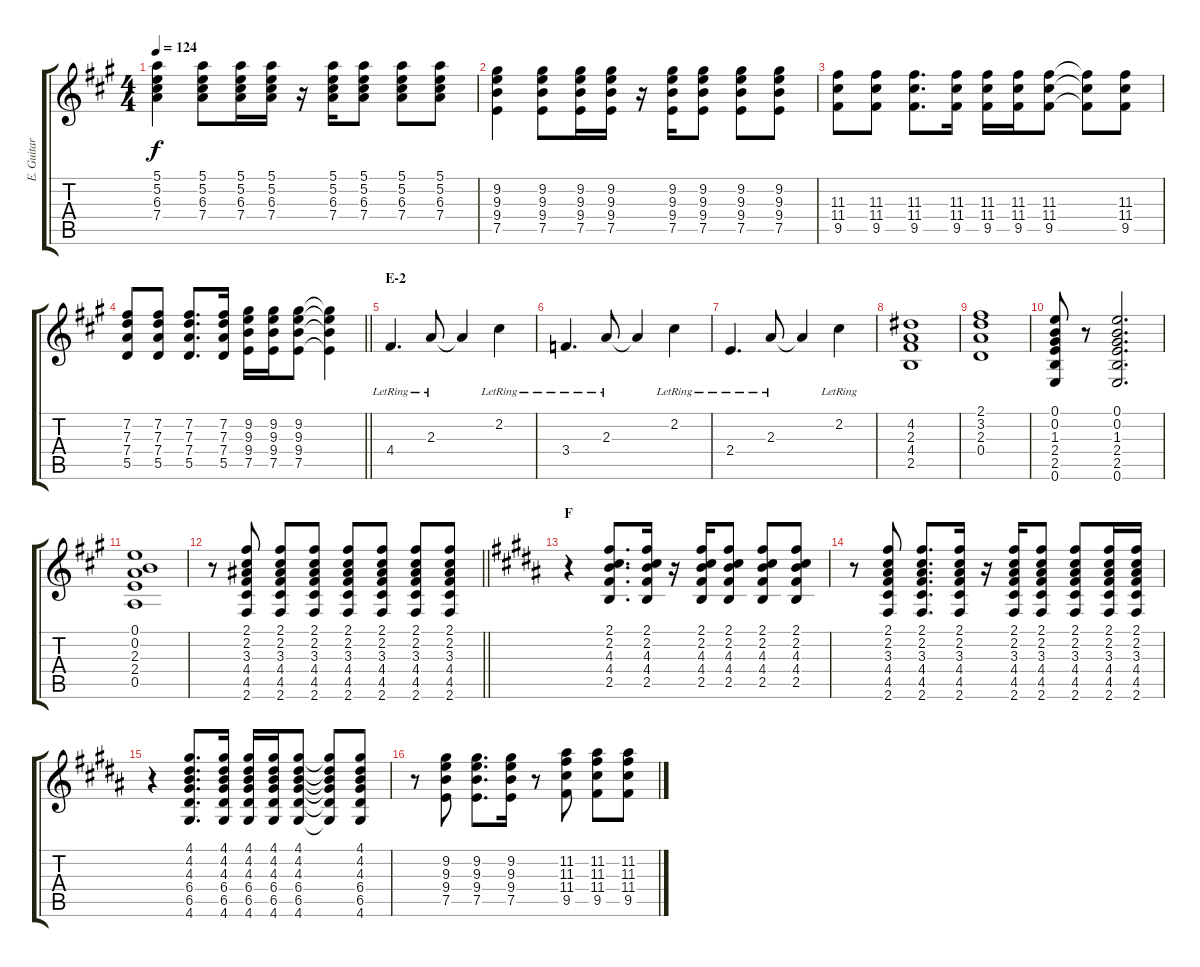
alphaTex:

\track ("E. Guitar" "E. Guitar") {instrument electricguitarclean}
\staff {score tabs}
\tuning (E4 B3 G3 D3 A2 E2) {hide}
\ts (4 4)
\tempo 124
\clef g2
\ks a
(5.1 5.2 6.3 7.4).4{dy f} (5.1 5.2 6.3 7.4).8 (5.1 5.2 6.3 7.4).16 (5.1 5.2 6.3 7.4).16 r.16 (5.1 5.2 6.3 7.4).16 (5.1 5.2 6.3 7.4).8 (5.1 5.2 6.3 7.4).8 (5.1 5.2 6.3 7.4).8 |
(9.2 9.3 9.4 7.5).4 (9.2 9.3 9.4 7.5).8 (9.2 9.3 9.4 7.5).16 (9.2 9.3 9.4 7.5).16 r.16 (9.2 9.3 9.4 7.5).16 (9.2 9.3 9.4 7.5).8 (9.2 9.3 9.4 7.5).8 (9.2 9.3 9.4 7.5).8 |
(11.3 11.4 9.5).8 (11.3 11.4 9.5).8 (11.3 11.4 9.5).8{d} (11.3 11.4 9.5).16 (11.3 11.4 9.5).16 (11.3 11.4 9.5).16 (11.3 11.4 9.5).8 (11.3{t} 11.4{t} 9.5{t}).8 (11.3 11.4 9.5).8 |
\barLineRight lightlight
(7.2 7.3 7.4 5.5).8 (7.2 7.3 7.4 5.5).8 (7.2 7.3 7.4 5.5).8{d} (7.2 7.3 7.4 5.5).16 (9.2 9.3 9.4 7.5).16 (9.2 9.3 9.4 7.5).16 (9.2 9.3 9.4 7.5).8 (9.2{t} 9.3{t} 9.4{t} 7.5{t}).4 |
\section ("" "E-2")
4.4{lr}.4{d} 2.3{lr}.8 2.3{t}.4 2.2{lr}.4 |
3.4{lr}.4{d} 2.3{lr}.8 2.3{t}.4 2.2{lr}.4 |
2.4{lr}.4{d} 2.3{lr}.8 2.3{t}.4 2.2{lr}.4 |
(4.2 2.3 4.4 2.5).1 |
(2.1 3.2 2.3 0.4).1 |
(0.1 0.2 1.3 2.4 2.5 0.6).8 r.8 (0.1 0.2 1.3 2.4 2.5 0.6).2{d} |
(0.1 0.2 2.3 2.4 0.5).1 |
\barLineRight lightlight
r.8 (2.1 2.2 3.3 4.4 4.5 2.6).8 (2.1 2.2 3.3 4.4 4.5 2.6).8 (2.1 2.2 3.3 4.4 4.5 2.6).8 (2.1 2.2 3.3 4.4 4.5 2.6).8 (2.1 2.2 3.3 4.4 4.5 2.6).8 (2.1 2.2 3.3 4.4 4.5 2.6).8 (2.1 2.2 3.3 4.4 4.5 2.6).8 |
\section ("" "F")
\ks b
r.4 (2.1 2.2 4.3 4.4 2.5).8{d} (2.1 2.2 4.3 4.4 2.5).16 r.16 (2.1 2.2 4.3 4.4 2.5).16 (2.1 2.2 4.3 4.4 2.5).8 (2.1 2.2 4.3 4.4 2.5).8 (2.1 2.2 4.3 4.4 2.5).8 |
r.8 (2.1 2.2 3.3 4.4 4.5 2.6).8 (2.1 2.2 3.3 4.4 4.5 2.6).8{d} (2.1 2.2 3.3 4.4 4.5 2.6).16 r.16 (2.1 2.2 3.3 4.4 4.5 2.6).16 (2.1 2.2 3.3 4.4 4.5 2.6).8 (2.1 2.2 3.3 4.4 4.5 2.6).8 (2.1 2.2 3.3 4.4 4.5 2.6).16 (2.1 2.2 3.3 4.4 4.5 2.6).16 |
r.4 (4.1 4.2 4.3 6.4 6.5 4.6).8{d} (4.1 4.2 4.3 6.4 6.5 4.6).16 (4.1 4.2 4.3 6.4 6.5 4.6).16 (4.1 4.2 4.3 6.4 6.5 4.6).16 (4.1 4.2 4.3 6.4 6.5 4.6).8 (4.1{t} 4.2{t} 4.3{t} 6.4{t} 6.5{t} 4.6{t}).8 (4.1 4.2 4.3 6.4 6.5 4.6).8 |
r.8 (9.2 9.3 9.4 7.5).8 (9.2 9.3 9.4 7.5).8{d} (9.2 9.3 9.4 7.5).16 r.8 (11.2 11.3 11.4 9.5).8 (11.2 11.3 11.4 9.5).8 (11.2 11.3 11.4 9.5).8
